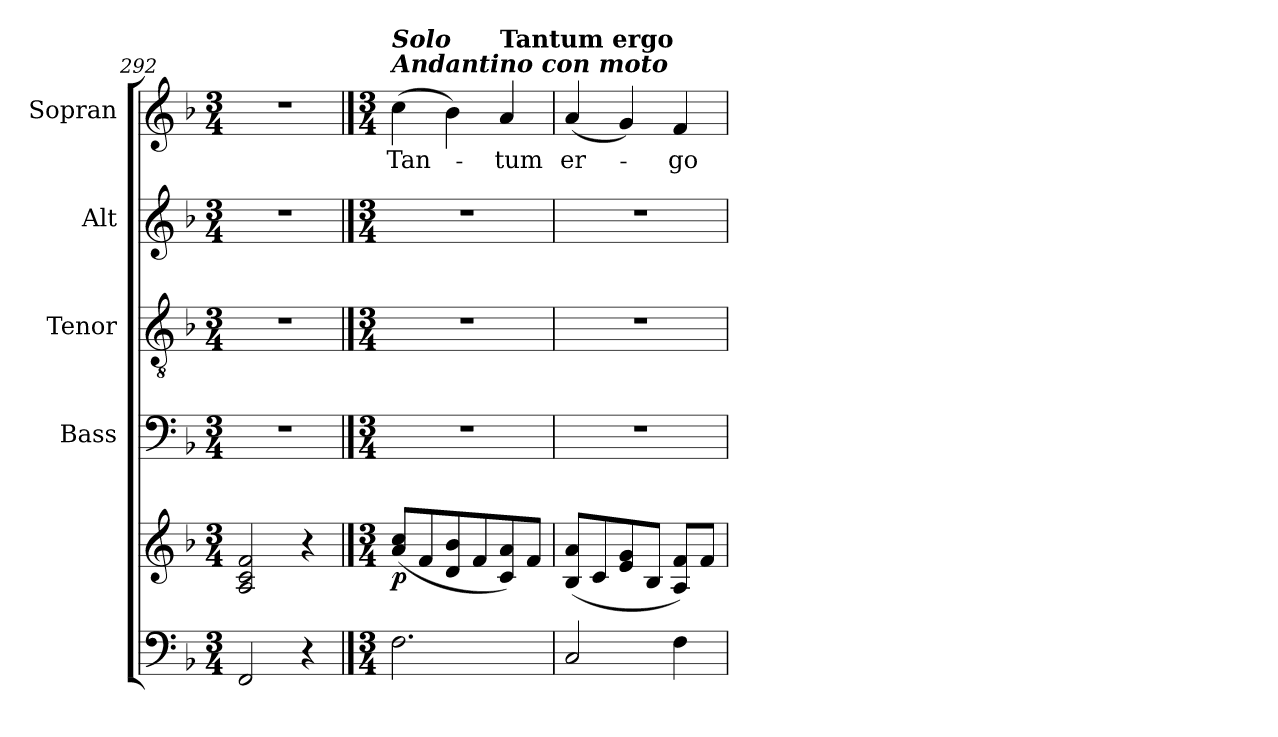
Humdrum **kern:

**kern	**kern	**dynam	**kern	**kern	**kern	**kern	**text
*part5	*part5	*part5	*part4	*part3	*part2	*part1	*part1
*staff6	*staff5	*staff5/6	*staff4	*staff3	*staff2	*staff1	*staff1
*	*	*	*I"Bass	*I"Tenor	*I"Alt	*I"Sopran	*
*	*	*	*I'B.	*I'T.	*I'A.	*I'S.	*
*clefF4	*clefG2	*	*clefF4	*clefGv2	*clefG2	*clefG2	*
*k[b-]	*k[b-]	*	*k[b-]	*k[b-]	*k[b-]	*k[b-]	*
*F:	*F:	*	*F:	*F:	*F:	*F:	*
*M3/4	*M3/4	*	*M3/4	*M3/4	*M3/4	*M3/4	*
=292	=292	=292	=292	=292	=292	=292	=292
2FF/	2A/ 2c/ 2f/	.	2.r	2.r	2.r	2.r	.
4r	4r	.	.	.	.	.	.
!!LO:LB:g=z
==293	==293	==293	==293	==293	==293	==293	==293
*M3/4	*M3/4	*	*M3/4	*M3/4	*M3/4	*M3/4	*
!	!	!	!	!	!	!LO:TX:a:Bi:t=Andantino con moto	!
!	!	!	!	!	!	!LO:TX:a:Bi:t=Solo	!
!	!	!LO:DY:b	!	!	!	!	!LO:LY:b
2.F\	(<8a/ 8cc/L	p	2.r	2.r	2.r	(>4cc\	Tan-
.	8f/	.	.	.	.	.	.
.	8d/ 8b-/	.	.	.	.	4b-\)	.
.	8f/	.	.	.	.	.	.
!	!	!	!	!	!	!LO:TX:a:B:t=Tantum ergo	!
!	!	!	!	!	!	!	!LO:LY:b
.	8c/ 8a/)	.	.	.	.	4a/	-tum
.	8f/J	.	.	.	.	.	.
=294	=294	=294	=294	=294	=294	=294	=294
!	!	!	!	!	!	!	!LO:LY:b
2C/	(<8B-/ 8a/L	.	2.r	2.r	2.r	(<4a/	er-
.	8c/	.	.	.	.	.	.
.	8e/ 8g/	.	.	.	.	4g/)	.
.	8B-/J	.	.	.	.	.	.
!	!	!	!	!	!	!	!LO:LY:b
4F\	8A/ 8f/L)	.	.	.	.	4f/	-go
.	8f/J	.	.	.	.	.	.
=	=	=	=	=	=	=	=
*-	*-	*-	*-	*-	*-	*-	*-
